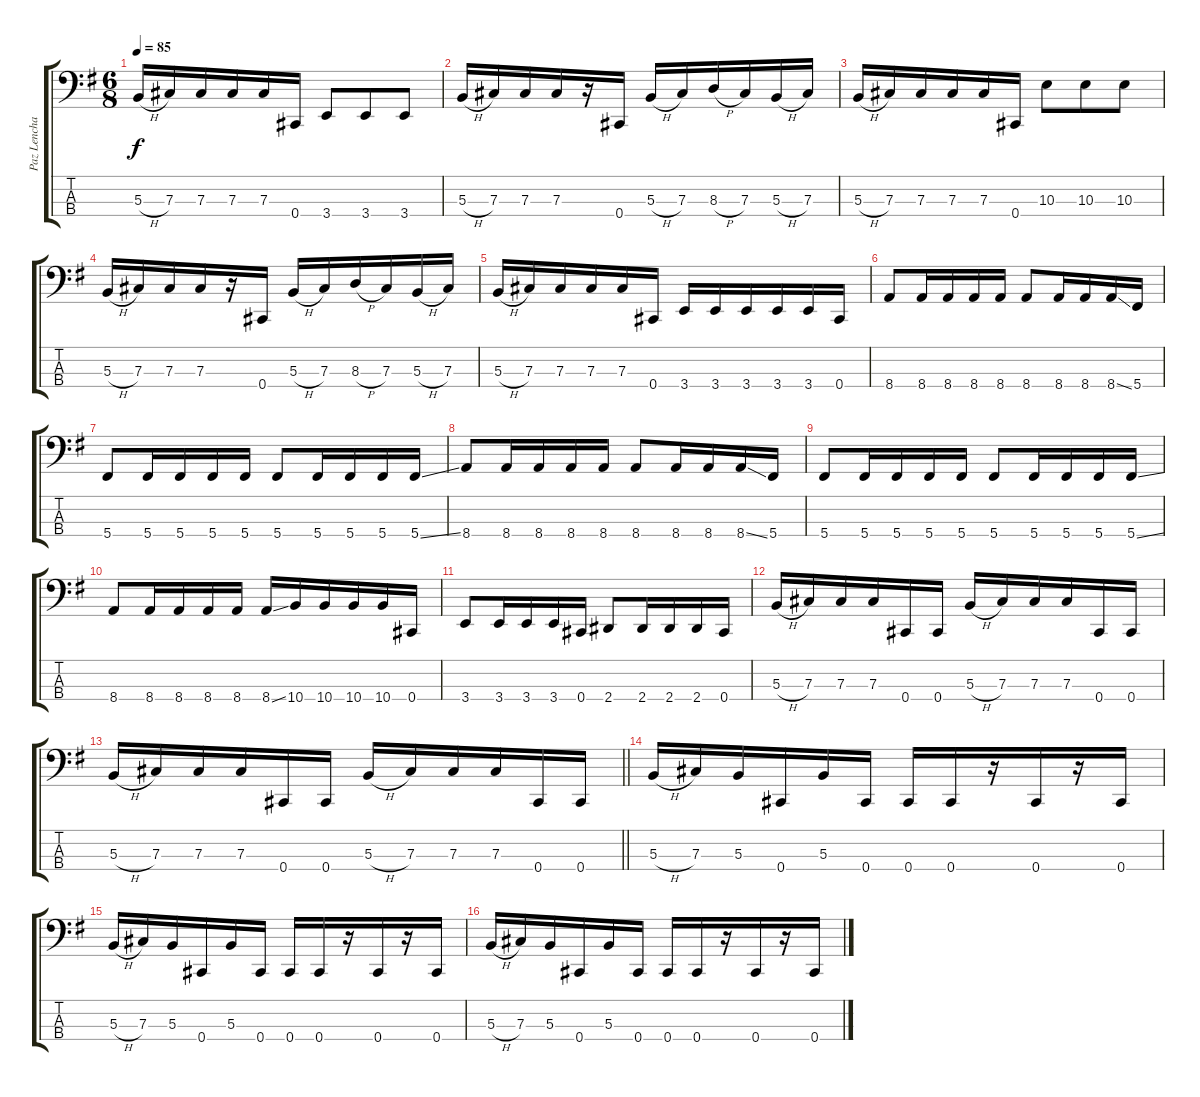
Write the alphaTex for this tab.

\track ("Paz Lenchantin" "Paz Lencha") {instrument electricbasspick}
\staff {score tabs}
\tuning (E2 B1 Gb1 Db1) {hide}
\ts (6 8)
\tempo 85
\clef f4
\ks eminor
5.3{h}.16{dy f} 7.3.16 7.3.16 7.3.16 7.3.16 0.4.16 3.4.8 3.4.8 3.4.8 |
5.3{h}.16 7.3.16 7.3.16 7.3.16 r.16 0.4.16 5.3{h}.16 7.3.16 8.3{h}.16 7.3.16 5.3{h}.16 7.3.16 |
5.3{h}.16 7.3.16 7.3.16 7.3.16 7.3.16 0.4.16 10.3.8 10.3.8 10.3.8 |
5.3{h}.16 7.3.16 7.3.16 7.3.16 r.16 0.4.16 5.3{h}.16 7.3.16 8.3{h}.16 7.3.16 5.3{h}.16 7.3.16 |
5.3{h}.16 7.3.16 7.3.16 7.3.16 7.3.16 0.4.16 3.4.16 3.4.16 3.4.16 3.4.16 3.4.16 0.4.16 |
8.4.8 8.4.16 8.4.16 8.4.16 8.4.16 8.4.8 8.4.16 8.4.16 8.4{ss}.16 5.4.16 |
5.4.8 5.4.16 5.4.16 5.4.16 5.4.16 5.4.8 5.4.16 5.4.16 5.4.16 5.4{ss}.16 |
8.4.8 8.4.16 8.4.16 8.4.16 8.4.16 8.4.8 8.4.16 8.4.16 8.4{ss}.16 5.4.16 |
5.4.8 5.4.16 5.4.16 5.4.16 5.4.16 5.4.8 5.4.16 5.4.16 5.4.16 5.4{ss}.16 |
8.4.8 8.4.16 8.4.16 8.4.16 8.4.16 8.4{ss}.16 10.4.16 10.4.16 10.4.16 10.4.16 0.4.16 |
3.4.8 3.4.16 3.4.16 3.4.16 0.4.16 2.4.8 2.4.16 2.4.16 2.4.16 0.4.16 |
5.3{h}.16 7.3.16 7.3.16 7.3.16 0.4.16 0.4.16 5.3{h}.16 7.3.16 7.3.16 7.3.16 0.4.16 0.4.16 |
\barLineRight lightlight
5.3{h}.16 7.3.16 7.3.16 7.3.16 0.4.16 0.4.16 5.3{h}.16 7.3.16 7.3.16 7.3.16 0.4.16 0.4.16 |
5.3{h}.16 7.3.16 5.3.16 0.4.16 5.3.16 0.4.16 0.4.16 0.4.16 r.16 0.4.16 r.16 0.4.16 |
5.3{h}.16 7.3.16 5.3.16 0.4.16 5.3.16 0.4.16 0.4.16 0.4.16 r.16 0.4.16 r.16 0.4.16 |
5.3{h}.16 7.3.16 5.3.16 0.4.16 5.3.16 0.4.16 0.4.16 0.4.16 r.16 0.4.16 r.16 0.4.16
